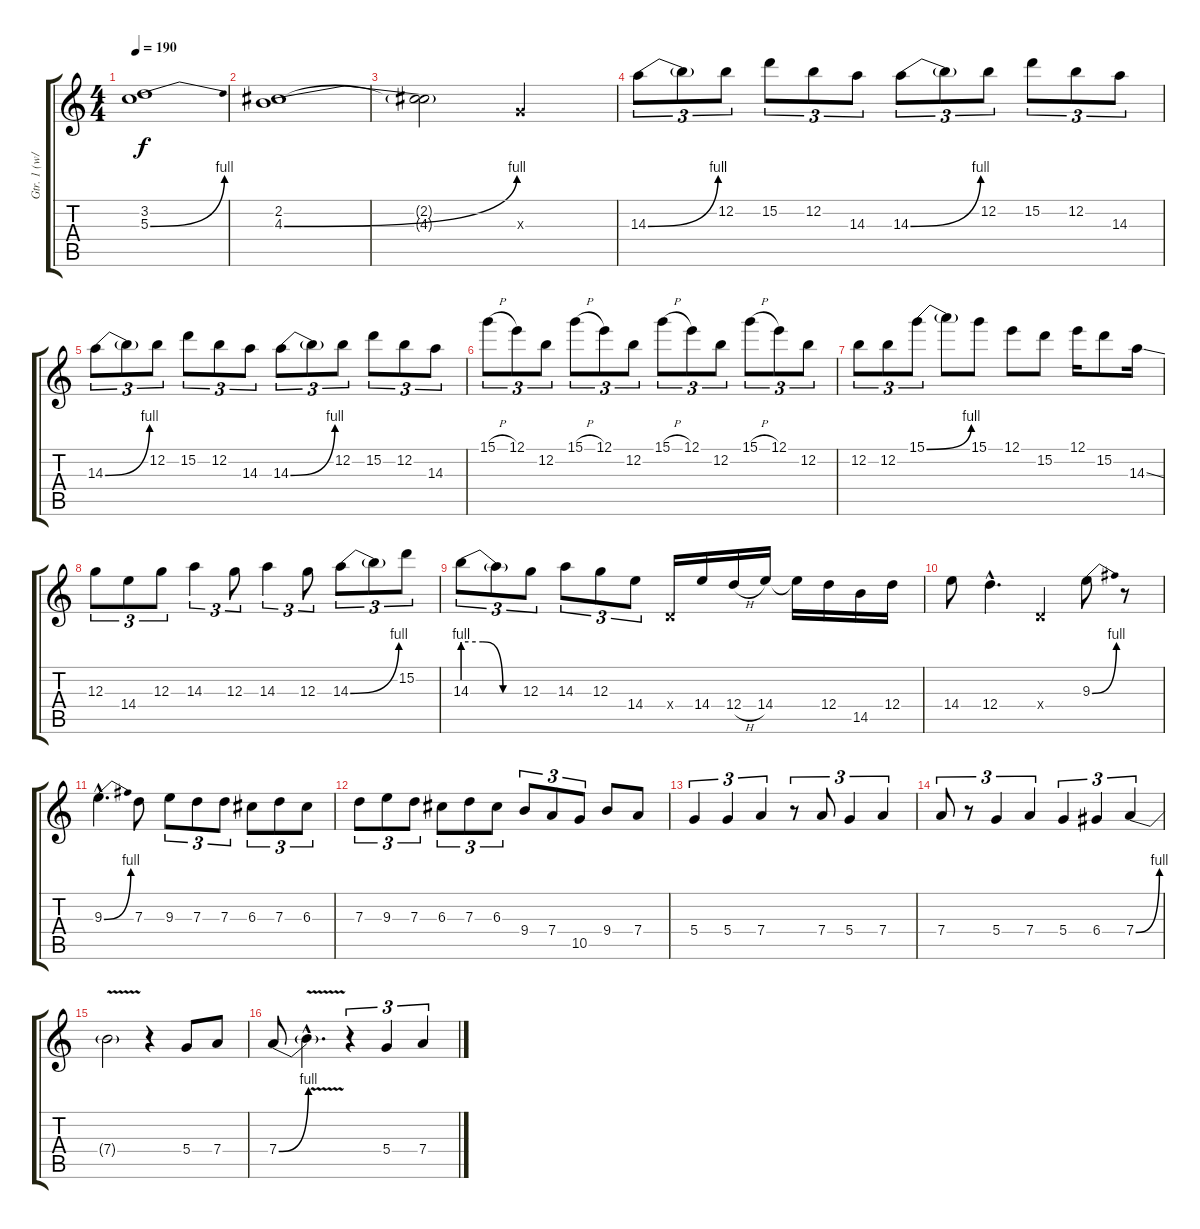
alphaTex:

\track ("Gtr. 1 (w/wah)" "Gtr. 1 (w/") {instrument distortionguitar}
\staff {score tabs}
\tuning (E4 B3 G3 D3 A2 E2) {hide}
\ts (4 4)
\tempo 190
\clef g2
\ks c
(3.2 5.3{be (bend 0 0 60 4)}).1{dy f} |
(2.2 4.3{be (bend 0 0 60 4)}).1 |
(2.2{t} 4.3{t}).2 0.3{x}.2 |
14.3{be (bend 0 0 60 4)}.8{tu (3 2)} 14.3{t}.8{tu (3 2)} 12.2.8{tu (3 2)} 15.2.8{tu (3 2)} 12.2.8{tu (3 2)} 14.3.8{tu (3 2)} 14.3{be (bend 0 0 60 4)}.8{tu (3 2)} 14.3{t}.8{tu (3 2)} 12.2.8{tu (3 2)} 15.2.8{tu (3 2)} 12.2.8{tu (3 2)} 14.3.8{tu (3 2)} |
14.3{be (bend 0 0 60 4)}.8{tu (3 2)} 14.3{t}.8{tu (3 2)} 12.2.8{tu (3 2)} 15.2.8{tu (3 2)} 12.2.8{tu (3 2)} 14.3.8{tu (3 2)} 14.3{be (bend 0 0 60 4)}.8{tu (3 2)} 14.3{t}.8{tu (3 2)} 12.2.8{tu (3 2)} 15.2.8{tu (3 2)} 12.2.8{tu (3 2)} 14.3.8{tu (3 2)} |
15.1{h}.8{tu (3 2)} 12.1.8{tu (3 2)} 12.2.8{tu (3 2)} 15.1{h}.8{tu (3 2)} 12.1.8{tu (3 2)} 12.2.8{tu (3 2)} 15.1{h}.8{tu (3 2)} 12.1.8{tu (3 2)} 12.2.8{tu (3 2)} 15.1{h}.8{tu (3 2)} 12.1.8{tu (3 2)} 12.2.8{tu (3 2)} |
12.2.8{tu (3 2)} 12.2.8{tu (3 2)} 15.1{be (bend 0 0 60 4)}.8{tu (3 2)} 15.1{t}.8 15.1.8 12.1.8 15.2.8 12.1.16 15.2.8 14.3{ss}.16 |
12.3.8{tu (3 2)} 14.4.8{tu (3 2)} 12.3.8{tu (3 2)} 14.3.4{tu (3 2)} 12.3.8{tu (3 2)} 14.3.4{tu (3 2)} 12.3.8{tu (3 2)} 14.3{be (bend 0 0 60 4)}.8{tu (3 2)} 14.3{t}.8{tu (3 2)} 15.2.8{tu (3 2)} |
14.3{be (custom 0 4 20 4 40 0 60 0)}.8{tu (3 2)} 14.3{t}.8{tu (3 2)} 12.3.8{tu (3 2)} 14.3.8{tu (3 2)} 12.3.8{tu (3 2)} 14.4.8{tu (3 2)} 0.4{x}.16 14.4.16 12.4{h}.16 14.4.16 14.4{t}.16 12.4.16 14.5.16 12.4.16 |
14.4.8 12.4{hac}.4{d} 0.4{x}.4 9.3{be (bend 0 0 60 4)}.8 r.8 |
9.3{be (bend 0 0 60 4) hac}.4{d} 7.3.8 9.3.8{tu (3 2)} 7.3.8{tu (3 2)} 7.3.8{tu (3 2)} 6.3.8{tu (3 2)} 7.3.8{tu (3 2)} 6.3.8{tu (3 2)} |
7.3.8{tu (3 2)} 9.3.8{tu (3 2)} 7.3.8{tu (3 2)} 6.3.8{tu (3 2)} 7.3.8{tu (3 2)} 6.3.8{tu (3 2)} 9.4.8{tu (3 2)} 7.4.8{tu (3 2)} 10.5.8{tu (3 2)} 9.4.8 7.4.8 |
5.4.4{tu (3 2)} 5.4.4{tu (3 2)} 7.4.4{tu (3 2)} r.8{tu (3 2)} 7.4.8{tu (3 2)} 5.4.4{tu (3 2)} 7.4.4{tu (3 2)} |
7.4.8{tu (3 2)} r.8{tu (3 2)} 5.4.4{tu (3 2)} 7.4.4{tu (3 2)} 5.4.4{tu (3 2)} 6.4.4{tu (3 2)} 7.4{be (bend 0 0 60 4)}.4{tu (3 2)} |
7.4{v t}.2 r.4 5.4.8 7.4.8 |
7.4{be (bend 0 0 60 4)}.8 7.4{v hac t}.4{d} r.4{tu (3 2)} 5.4.4{tu (3 2)} 7.4.4{tu (3 2)}
